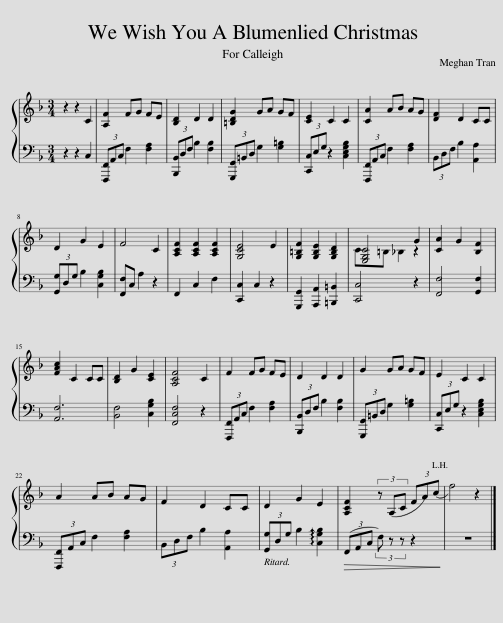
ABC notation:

X:1
%%score { ( 1 3 ) | 2 }
L:1/8
M:3/4
I:linebreak $
K:F
V:1 treble
V:3 treble
V:2 bass
V:1
 z2 z2 C2 | [A,F]2 FG FE | [B,D]2 D2 D2 | [=B,DG]2 GA GF | [CE]2 C2 C2 | %5
 [CA]2 AB AG | [DF]2 D2 CC |$ D2 G2 E2 | F4 C2 | [A,CF]2 [A,CF]2 [A,CF]2 | %10
 [G,CE]4 E2 | [G,=B,F]2 [G,B,E]2 [G,B,D]2 | [E,G,C]4 G2 | [CA]2 G2 [B,F]2 |$ [FAc]2 C2 CC | %15
 [B,D]2 G2 [CE]2 | [A,CF]4 C2 | F2 FG FE | D2 D2 D2 | G2 GA GF | %20
 E2 C2 C2 |$ A2 AB AG | F2 D2 CC | D2 G2 E2 | [A,CF]2 (3z (A,C (3FA)(c | %25
 f4) z2 |] %26
V:2
 z2 z2 C,2 | (3[F,,,F,,]A,,C, F,2 [F,A,]2 | (3[B,,,B,,]D,F, B,2 [F,B,]2 | (3[G,,,G,,]=B,,D, G,2 [G,=B,]2 | (3[C,,C,]E,G, z2 [C,E,G,B,]2 | %5
 (3[F,,,F,,]A,,C, F,2 [F,A,]2 | (3B,,D,F, B,2 [A,,A,]2 |$ (3[G,,G,]D,G, B,2 [C,G,B,]2 | [F,,F,]C, A,2 z2 | F,,2 C,2 F,2 | %10
 [C,,C,]2 C,2 z2 | [G,,,G,,]2 [A,,,A,,]2 [=B,,,=B,,]2 | [C,,C,]4 z2 | [F,,F,]4 [G,,F,]2 |$ [A,,F,]6 | %15
 [B,,F,]4 [C,G,B,]2 | [F,,C,F,]4 z2 | (3[F,,,F,,]A,,C, F,2 [F,A,]2 | (3[B,,,B,,]D,F, B,2 [F,B,]2 | (3[G,,,G,,]=B,,D, G,2 [G,=B,]2 | %20
 (3[C,,C,]E,G, z2 [C,E,G,B,]2 |$ (3[F,,,F,,]A,,C, F,2 [F,A,]2 | (3B,,D,F, B,2 [A,,A,]2 | (3[G,,G,]D,G, B,2 !arpeggio![C,G,B,]2 |!>(! (3(F,,A,,C, (3F,) z z z2!>)! | %25
 z6 |] %26
V:3
 x6 | x6 | x6 | x6 | x6 | %5
 x6 | x6 |$ x6 | x6 | x6 | %10
 x6 | x6 | C=B, _B,2 z2 | x6 |$ x6 | %15
 x6 | x6 | x6 | x6 | x6 | %20
 x6 |$ x6 | x6 | x6 | x6 | %25
 x6 |] %26
